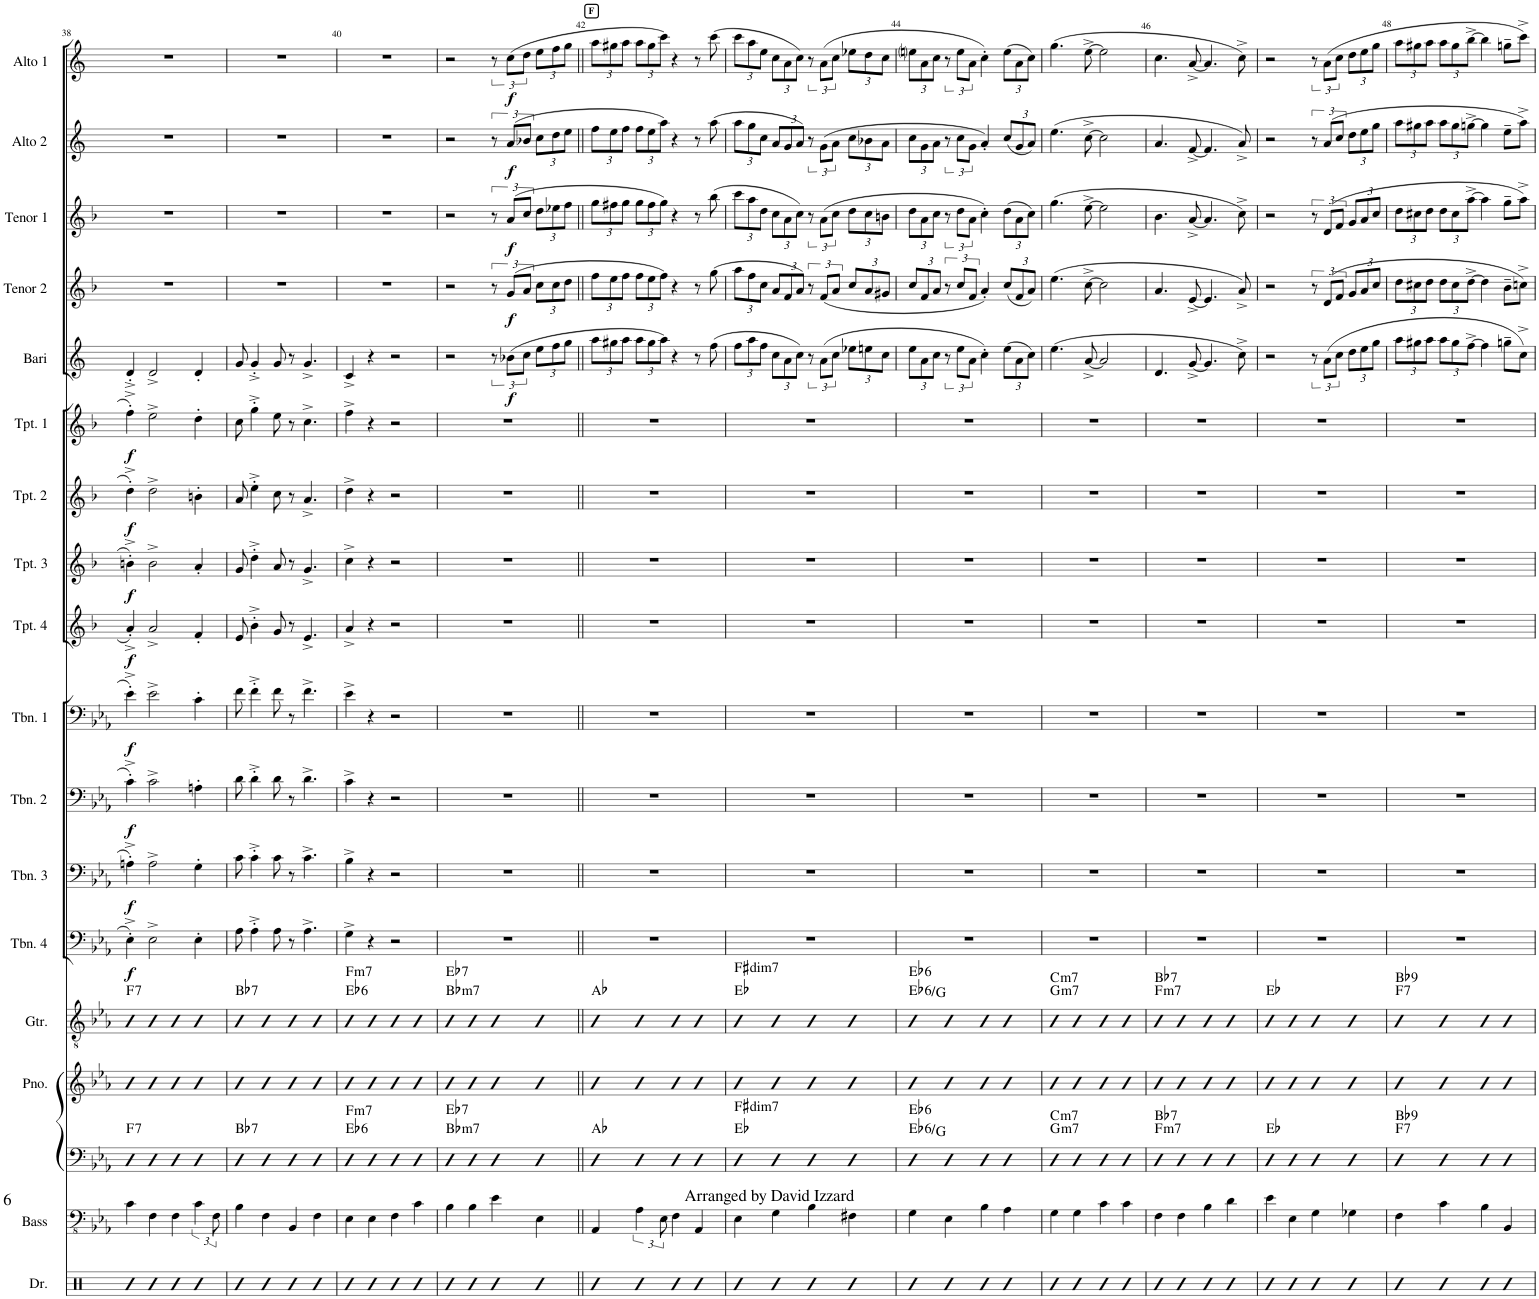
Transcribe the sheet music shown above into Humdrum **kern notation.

**kern	**kern	**kern	**kern	**kern	**harte	**kern	**dynam	**kern	**dynam	**kern	**dynam	**kern	**dynam	**kern	**dynam	**kern	**dynam	**kern	**dynam	**kern	**dynam	**kern	**dynam	**kern	**dynam	**kern	**dynam	**kern	**dynam	**kern	**dynam
*part18	*part17	*part16	*part15	*part14	*part14	*part13	*part13	*part12	*part12	*part11	*part11	*part10	*part10	*part9	*part9	*part8	*part8	*part7	*part7	*part6	*part6	*part5	*part5	*part4	*part4	*part3	*part3	*part2	*part2	*part1	*part1
*staff18	*staff17	*staff16	*staff15	*staff14	*	*staff13	*staff13	*staff12	*staff12	*staff11	*staff11	*staff10	*staff10	*staff9	*staff9	*staff8	*staff8	*staff7	*staff7	*staff6	*staff6	*staff5	*staff5	*staff4	*staff4	*staff3	*staff3	*staff2	*staff2	*staff1	*staff1
*I"Drums	*I"Bass	*I"Piano	*I"Piano	*I"Guitar	*	*I"Trombone 4	*	*I"Trombone 3	*	*I"Trombone 2	*	*I"Trombone 1	*	*I"Trumpet 4	*	*I"Trumpet 3	*	*I"Trumpet 2	*	*I"Trumpet 1	*	*I"Bari Sax	*	*I"Tenor Sax 2	*	*I"Tenor Sax 1	*	*I"Alto Sax 2	*	*I"Alto Sax 1	*
*I'Dr.	*I'Bass	*I'Pno	*I'Pno.	*I'Gtr.	*	*I'Tbn. 4	*	*I'Tbn. 3	*	*I'Tbn. 2	*	*I'Tbn. 1	*	*I'Tpt. 4	*	*I'Tpt. 3	*	*I'Tpt. 2	*	*I'Tpt. 1	*	*I'Bari	*	*I'Tenor 2	*	*I'Tenor 1	*	*I'Alto 2	*	*I'Alto 1	*
!!LO:PB:g=z
*clefX	*clefFv4	*clefF4	*clefG2	*clefGv2	*	*clefF4	*	*clefF4	*	*clefF4	*	*clefF4	*	*clefG2	*	*clefG2	*	*clefG2	*	*clefG2	*	*clefG2	*	*clefG2	*	*clefG2	*	*clefG2	*	*clefG2	*
*	*	*	*	*	*	*	*	*	*	*	*	*	*	*Trd1c2	*	*Trd1c2	*	*Trd1c2	*	*Trd1c2	*	*Trd12c21	*	*Trd8c14	*	*Trd8c14	*	*Trd5c9	*	*Trd5c9	*
*k[]	*k[b-e-a-]	*k[b-e-a-]	*k[b-e-a-]	*k[b-e-a-]	*	*k[b-e-a-]	*	*k[b-e-a-]	*	*k[b-e-a-]	*	*k[b-e-a-]	*	*k[b-]	*	*k[b-]	*	*k[b-]	*	*k[b-]	*	*k[]	*	*k[b-]	*	*k[b-]	*	*k[]	*	*k[]	*
*M4/4	*M4/4	*M4/4	*M4/4	*M4/4	*	*M4/4	*	*M4/4	*	*M4/4	*	*M4/4	*	*M4/4	*	*M4/4	*	*M4/4	*	*M4/4	*	*M4/4	*	*M4/4	*	*M4/4	*	*M4/4	*	*M4/4	*
=38	=38	=38	=38	=38	=38	=38	=38	=38	=38	=38	=38	=38	=38	=38	=38	=38	=38	=38	=38	=38	=38	=38	=38	=38	=38	=38	=38	=38	=38	=38	=38
!	!	!	!	!	!LO:H:kt=7	!	!LO:DY:b	!	!LO:DY:b	!	!LO:DY:b	!	!LO:DY:b	!	!LO:DY:b	!	!LO:DY:b	!	!LO:DY:b	!	!LO:DY:b	!	!	!	!	!	!	!	!	!	!
4b	4C\	4D	4b-	4B-	F:7	4E-'^\	f	4An'^\	f	4c'^\	f	4e-'^\	f	4a'^/	f	4bn'^\	f	4dd'^\	f	4ff'^\	f	4d'^/	.	1r	.	1r	.	1r	.	1r	.
4b	4FF\	4D	4b-	4B-	.	2E-^\	.	2A^\	.	2c^\	.	2e-^\	.	2a^/	.	2b^\	.	2dd^\	.	2ee^\	.	2d^/	.	.	.	.	.	.	.	.	.
4b	4FF\	4D	4b-	4B-	.	.	.	.	.	.	.	.	.	.	.	.	.	.	.	.	.	.	.	.	.	.	.	.	.	.	.
4b	6C\	4D	4b-	4B-	.	4E-'\	.	4G'\	.	4An'\	.	4c'\	.	4f'/	.	4a'/	.	4bn'\	.	4dd'\	.	4d'/	.	.	.	.	.	.	.	.	.
.	12FF\	.	.	.	.	.	.	.	.	.	.	.	.	.	.	.	.	.	.	.	.	.	.	.	.	.	.	.	.	.	.
=39	=39	=39	=39	=39	=39	=39	=39	=39	=39	=39	=39	=39	=39	=39	=39	=39	=39	=39	=39	=39	=39	=39	=39	=39	=39	=39	=39	=39	=39	=39	=39
!	!	!	!	!	!LO:H:kt=7	!	!	!	!	!	!	!	!	!	!	!	!	!	!	!	!	!	!	!	!	!	!	!	!	!	!
4b	4BB-\	4D	4b-	4B-	Bb:7	8A-\	.	8c\	.	8d\	.	8f\	.	8e/	.	8g/	.	8a/	.	8cc\	.	8g/	.	1r	.	1r	.	1r	.	1r	.
.	.	.	.	.	.	4A-'^\	.	4c'^\	.	4d'^\	.	4f'^\	.	4b-'^\	.	4dd'^\	.	4ee'^\	.	4gg'^\	.	4g'^/	.	.	.	.	.	.	.	.	.
4b	4FF\	4D	4b-	4B-	.	.	.	.	.	.	.	.	.	.	.	.	.	.	.	.	.	.	.	.	.	.	.	.	.	.	.
.	.	.	.	.	.	8A-\	.	8c\	.	8d\	.	8f\	.	8g/	.	8a/	.	8cc\	.	8ee\	.	8g/	.	.	.	.	.	.	.	.	.
4b	4BBB-/	4D	4b-	4B-	.	8r	.	8r	.	8r	.	8r	.	8r	.	8r	.	8r	.	8r	.	8r	.	.	.	.	.	.	.	.	.
.	.	.	.	.	.	4.A-^\	.	4.c^\	.	4.d^\	.	4.f^\	.	4.e^/	.	4.g^/	.	4.a^/	.	4.cc^\	.	4.g^/	.	.	.	.	.	.	.	.	.
4b	4FF\	4D	4b-	4B-	.	.	.	.	.	.	.	.	.	.	.	.	.	.	.	.	.	.	.	.	.	.	.	.	.	.	.
=40	=40	=40	=40	=40	=40	=40	=40	=40	=40	=40	=40	=40	=40	=40	=40	=40	=40	=40	=40	=40	=40	=40	=40	=40	=40	=40	=40	=40	=40	=40	=40
!	!	!	!	!	!LO:H:n=1:kt=6	!	!	!	!	!	!	!	!	!	!	!	!	!	!	!	!	!	!	!	!	!	!	!	!	!	!
!	!	!	!	!	!LO:H:n=2:kt=m7	!	!	!	!	!	!	!	!	!	!	!	!	!	!	!	!	!	!	!	!	!	!	!	!	!	!
4b	4EE-\	4D	4b-	4B-	Eb:maj6 F:min7	4G^\	.	4B-^\	.	4c^\	.	4e-^\	.	4a^/	.	4cc^\	.	4dd^\	.	4ff^\	.	4c^/	.	1r	.	1r	.	1r	.	1r	.
4b	4EE-\	4D	4b-	4B-	.	4r	.	4r	.	4r	.	4r	.	4r	.	4r	.	4r	.	4r	.	4r	.	.	.	.	.	.	.	.	.
4b	4FF\	4D	4b-	4B-	.	2r	.	2r	.	2r	.	2r	.	2r	.	2r	.	2r	.	2r	.	2r	.	.	.	.	.	.	.	.	.
4b	4C\	4D	4b-	4B-	.	.	.	.	.	.	.	.	.	.	.	.	.	.	.	.	.	.	.	.	.	.	.	.	.	.	.
=41	=41	=41	=41	=41	=41	=41	=41	=41	=41	=41	=41	=41	=41	=41	=41	=41	=41	=41	=41	=41	=41	=41	=41	=41	=41	=41	=41	=41	=41	=41	=41
!	!	!	!	!	!LO:H:n=1:kt=m7	!	!	!	!	!	!	!	!	!	!	!	!	!	!	!	!	!	!	!	!	!	!	!	!	!	!
!	!	!	!	!	!LO:H:n=2:kt=7	!	!	!	!	!	!	!	!	!	!	!	!	!	!	!	!	!	!	!	!	!	!	!	!	!	!
4b	4BB-\	4D	4b-	4B-	Bb:min7 Eb:7	1r	.	1r	.	1r	.	1r	.	1r	.	1r	.	1r	.	1r	.	2r	.	2r	.	2r	.	2r	.	2r	.
4b	4BB-\	4D	4b-	4B-	.	.	.	.	.	.	.	.	.	.	.	.	.	.	.	.	.	.	.	.	.	.	.	.	.	.	.
4b	4E-\	4D	4b-	4B-	.	.	.	.	.	.	.	.	.	.	.	.	.	.	.	.	.	12r	.	12r	.	12r	.	12r	.	12r	.
!	!	!	!	!	!	!	!	!	!	!	!	!	!	!	!	!	!	!	!	!	!	!	!LO:DY:b	!	!LO:DY:b	!	!LO:DY:b	!	!LO:DY:b	!	!LO:DY:b
.	.	.	.	.	.	.	.	.	.	.	.	.	.	.	.	.	.	.	.	.	.	(12b-X\L	f	(12g/L	f	(12a/L	f	(12a/L	f	(12cc\L	f
.	.	.	.	.	.	.	.	.	.	.	.	.	.	.	.	.	.	.	.	.	.	12cc\J	.	12a/J	.	12cc/J	.	12b-X/J	.	12dd\J	.
*	*	*	*	*	*	*	*	*	*	*	*	*	*	*	*	*	*	*	*	*	*	*Xbrackettup	*	*Xbrackettup	*	*Xbrackettup	*	*Xbrackettup	*	*Xbrackettup	*
4b	4EE-\	4D	4b-	4B-	.	.	.	.	.	.	.	.	.	.	.	.	.	.	.	.	.	12ee\L	.	12cc\L	.	12dd\L	.	12cc\L	.	12ee\L	.
.	.	.	.	.	.	.	.	.	.	.	.	.	.	.	.	.	.	.	.	.	.	12ff\	.	12cc\	.	12ee-X\	.	12dd\	.	12ff\	.
.	.	.	.	.	.	.	.	.	.	.	.	.	.	.	.	.	.	.	.	.	.	12gg\J	.	12dd\J	.	12ff\J	.	12ee\J	.	12gg\J	.
=42||	=42||	=42||	=42||	=42||	=42||	=42||	=42||	=42||	=42||	=42||	=42||	=42||	=42||	=42||	=42||	=42||	=42||	=42||	=42||	=42||	=42||	=42||	=42||	=42||	=42||	=42||	=42||	=42||	=42||	=42||	=42||
!	!	!	!	!	!	!	!	!	!	!	!	!	!	!	!	!	!	!	!	!	!	!	!	!	!	!	!	!	!	!LO:TX:a:B:t=F	!
4b	4AAA-/	4D	4b-	4B-	Ab:maj	1r	.	1r	.	1r	.	1r	.	1r	.	1r	.	1r	.	1r	.	12aa\L	.	12ff\L	.	12gg\L	.	12ff\L	.	12aa\L	.
.	.	.	.	.	.	.	.	.	.	.	.	.	.	.	.	.	.	.	.	.	.	12gg#X\	.	12ee\	.	12ff#X\	.	12ee\	.	12gg#X\	.
.	.	.	.	.	.	.	.	.	.	.	.	.	.	.	.	.	.	.	.	.	.	12aa\J	.	12ff\J	.	12gg\J	.	12ff\J	.	12aa\J	.
4b	6AA-\	4D	4b-	4B-	.	.	.	.	.	.	.	.	.	.	.	.	.	.	.	.	.	12aa\L	.	12ff\L	.	12gg\L	.	12ff\L	.	12aa\L	.
.	.	.	.	.	.	.	.	.	.	.	.	.	.	.	.	.	.	.	.	.	.	12gg#\	.	12ee\	.	12ff#\	.	12ee\	.	12gg#\	.
.	12EE-\	.	.	.	.	.	.	.	.	.	.	.	.	.	.	.	.	.	.	.	.	12aa\J)	.	12ff\J)	.	12gg\J)	.	12aa\J)	.	12ccc\J)	.
4b	4FF\	4D	4b-	4B-	.	.	.	.	.	.	.	.	.	.	.	.	.	.	.	.	.	4r	.	4r	.	4r	.	4r	.	4r	.
4b	4AAA-/	4D	4b-	4B-	.	.	.	.	.	.	.	.	.	.	.	.	.	.	.	.	.	8r	.	8r	.	8r	.	8r	.	8r	.
.	.	.	.	.	.	.	.	.	.	.	.	.	.	.	.	.	.	.	.	.	.	(8ff\	.	(8gg\	.	(8bb-\	.	(8aa\	.	(8ccc\	.
=43	=43	=43	=43	=43	=43	=43	=43	=43	=43	=43	=43	=43	=43	=43	=43	=43	=43	=43	=43	=43	=43	=43	=43	=43	=43	=43	=43	=43	=43	=43	=43
!	!	!	!	!	!LO:H:n=2:kt=dim7	!	!	!	!	!	!	!	!	!	!	!	!	!	!	!	!	!	!	!	!	!	!	!	!	!	!
4b	4EE-\	4D	4b-	4B-	Eb:maj F#:dim7	1r	.	1r	.	1r	.	1r	.	1r	.	1r	.	1r	.	1r	.	12ff\L	.	12aa\L	.	12ccc\L	.	12aa\L	.	12ccc\L	.
.	.	.	.	.	.	.	.	.	.	.	.	.	.	.	.	.	.	.	.	.	.	12aa\	.	12ff\	.	12aa\	.	12gg\	.	12aa\	.
.	.	.	.	.	.	.	.	.	.	.	.	.	.	.	.	.	.	.	.	.	.	12ff\J	.	12cc\J	.	12dd\J	.	12cc\J	.	12ee\J	.
4b	4GG\	4D	4b-	4B-	.	.	.	.	.	.	.	.	.	.	.	.	.	.	.	.	.	12cc\L	.	12a/L	.	12cc\L	.	12a/L	.	12cc\L	.
.	.	.	.	.	.	.	.	.	.	.	.	.	.	.	.	.	.	.	.	.	.	12a\	.	12f/	.	12a\	.	12g/	.	12a\	.
.	.	.	.	.	.	.	.	.	.	.	.	.	.	.	.	.	.	.	.	.	.	12cc\J)	.	12a/J)	.	12cc\J)	.	12a/J)	.	12cc\J)	.
*	*	*	*	*	*	*	*	*	*	*	*	*	*	*	*	*	*	*	*	*	*	*brackettup	*	*brackettup	*	*brackettup	*	*brackettup	*	*brackettup	*
4b	4BB-\	4D	4b-	4B-	.	.	.	.	.	.	.	.	.	.	.	.	.	.	.	.	.	12r	.	12r	.	12r	.	12r	.	12r	.
.	.	.	.	.	.	.	.	.	.	.	.	.	.	.	.	.	.	.	.	.	.	(12a\L	.	(12f/L	.	(12a\L	.	(12g\L	.	(12a\L	.
.	.	.	.	.	.	.	.	.	.	.	.	.	.	.	.	.	.	.	.	.	.	12cc\J	.	12a/J	.	12cc\J	.	12a\J	.	12cc\J	.
*	*	*	*	*	*	*	*	*	*	*	*	*	*	*	*	*	*	*	*	*	*	*Xbrackettup	*	*Xbrackettup	*	*Xbrackettup	*	*Xbrackettup	*	*Xbrackettup	*
4b	4FF#X\	4D	4b-	4B-	.	.	.	.	.	.	.	.	.	.	.	.	.	.	.	.	.	12ee-X\L	.	12cc/L	.	12dd\L	.	12cc\L	.	12ee-X\L	.
.	.	.	.	.	.	.	.	.	.	.	.	.	.	.	.	.	.	.	.	.	.	12een\	.	12a/	.	12cc\	.	12b-X\	.	12dd\	.
.	.	.	.	.	.	.	.	.	.	.	.	.	.	.	.	.	.	.	.	.	.	12cc\J	.	12g#X/J	.	12bn\J	.	12a\J	.	12cc\J	.
=44	=44	=44	=44	=44	=44	=44	=44	=44	=44	=44	=44	=44	=44	=44	=44	=44	=44	=44	=44	=44	=44	=44	=44	=44	=44	=44	=44	=44	=44	=44	=44
!	!	!	!	!	!LO:H:n=1:kt=6	!	!	!	!	!	!	!	!	!	!	!	!	!	!	!	!	!	!	!	!	!	!	!	!	!	!
!	!	!	!	!	!LO:H:n=2:kt=6	!	!	!	!	!	!	!	!	!	!	!	!	!	!	!	!	!	!	!	!	!	!	!	!	!	!
4b	4GG\	4D	4b-	4B-	Eb:maj6/3 Eb:maj6	1r	.	1r	.	1r	.	1r	.	1r	.	1r	.	1r	.	1r	.	12ee\L	.	12cc/L	.	12dd\L	.	12cc\L	.	12eeni\L	.
.	.	.	.	.	.	.	.	.	.	.	.	.	.	.	.	.	.	.	.	.	.	12a\	.	12f/	.	12a\	.	12g\	.	12a\	.
.	.	.	.	.	.	.	.	.	.	.	.	.	.	.	.	.	.	.	.	.	.	12cc\J	.	12a/J	.	12cc\J	.	12a\J	.	12cc\J	.
*	*	*	*	*	*	*	*	*	*	*	*	*	*	*	*	*	*	*	*	*	*	*brackettup	*	*brackettup	*	*brackettup	*	*brackettup	*	*brackettup	*
4b	4EE-\	4D	4b-	4B-	.	.	.	.	.	.	.	.	.	.	.	.	.	.	.	.	.	12r	.	12r	.	12r	.	12r	.	12r	.
.	.	.	.	.	.	.	.	.	.	.	.	.	.	.	.	.	.	.	.	.	.	12ee\L	.	12cc/L	.	12dd\L	.	12cc\L	.	12ee\L	.
.	.	.	.	.	.	.	.	.	.	.	.	.	.	.	.	.	.	.	.	.	.	12a\J	.	12f/J	.	12a\J	.	12g\J	.	12a\J	.
4b	4BB-\	4D	4b-	4B-	.	.	.	.	.	.	.	.	.	.	.	.	.	.	.	.	.	4cc'\)	.	4a'/)	.	4cc'\)	.	4a'/)	.	4cc'\)	.
*	*	*	*	*	*	*	*	*	*	*	*	*	*	*	*	*	*	*	*	*	*	*Xbrackettup	*	*Xbrackettup	*	*Xbrackettup	*	*Xbrackettup	*	*Xbrackettup	*
4b	4AA-\	4D	4b-	4B-	.	.	.	.	.	.	.	.	.	.	.	.	.	.	.	.	.	(12ee\L	.	(12cc/L	.	(12dd\L	.	(12cc/L	.	(12ee\L	.
.	.	.	.	.	.	.	.	.	.	.	.	.	.	.	.	.	.	.	.	.	.	12a\	.	12f/	.	12a\	.	12g/	.	12a\	.
.	.	.	.	.	.	.	.	.	.	.	.	.	.	.	.	.	.	.	.	.	.	12cc\J)	.	12a/J)	.	12cc\J)	.	12a/J)	.	12cc\J)	.
=45	=45	=45	=45	=45	=45	=45	=45	=45	=45	=45	=45	=45	=45	=45	=45	=45	=45	=45	=45	=45	=45	=45	=45	=45	=45	=45	=45	=45	=45	=45	=45
!	!	!	!	!	!LO:H:n=1:kt=m7	!	!	!	!	!	!	!	!	!	!	!	!	!	!	!	!	!	!	!	!	!	!	!	!	!	!
!	!	!	!	!	!LO:H:n=2:kt=m7	!	!	!	!	!	!	!	!	!	!	!	!	!	!	!	!	!	!	!	!	!	!	!	!	!	!
4b	4GG\	4D	4b-	4B-	G:min7 C:min7	1r	.	1r	.	1r	.	1r	.	1r	.	1r	.	1r	.	1r	.	(4.ee\	.	(4.ee\	.	(4.gg\	.	(4.ee\	.	(4.gg\	.
4b	4GG\	4D	4b-	4B-	.	.	.	.	.	.	.	.	.	.	.	.	.	.	.	.	.	.	.	.	.	.	.	.	.	.	.
.	.	.	.	.	.	.	.	.	.	.	.	.	.	.	.	.	.	.	.	.	.	[8a^/	.	[8cc^\	.	[8ee^\	.	[8cc^\	.	[8ee^\	.
4b	4C\	4D	4b-	4B-	.	.	.	.	.	.	.	.	.	.	.	.	.	.	.	.	.	2a/]	.	2cc\]	.	2ee\]	.	2cc\]	.	2ee\]	.
4b	4C\	4D	4b-	4B-	.	.	.	.	.	.	.	.	.	.	.	.	.	.	.	.	.	.	.	.	.	.	.	.	.	.	.
=46	=46	=46	=46	=46	=46	=46	=46	=46	=46	=46	=46	=46	=46	=46	=46	=46	=46	=46	=46	=46	=46	=46	=46	=46	=46	=46	=46	=46	=46	=46	=46
!	!	!	!	!	!LO:H:n=1:kt=m7	!	!	!	!	!	!	!	!	!	!	!	!	!	!	!	!	!	!	!	!	!	!	!	!	!	!
!	!	!	!	!	!LO:H:n=2:kt=7	!	!	!	!	!	!	!	!	!	!	!	!	!	!	!	!	!	!	!	!	!	!	!	!	!	!
4b	4FF\	4D	4b-	4B-	F:min7 Bb:7	1r	.	1r	.	1r	.	1r	.	1r	.	1r	.	1r	.	1r	.	4.d/	.	4.a/	.	4.b-\	.	4.a/	.	4.cc\	.
4b	4FF\	4D	4b-	4B-	.	.	.	.	.	.	.	.	.	.	.	.	.	.	.	.	.	.	.	.	.	.	.	.	.	.	.
.	.	.	.	.	.	.	.	.	.	.	.	.	.	.	.	.	.	.	.	.	.	[8g^/	.	[8e^/	.	[8a^/	.	[8f^/	.	[8a^/	.
4b	4BB-\	4D	4b-	4B-	.	.	.	.	.	.	.	.	.	.	.	.	.	.	.	.	.	4.g/]	.	4.e/]	.	4.a/]	.	4.f/]	.	4.a/]	.
4b	4D\	4D	4b-	4B-	.	.	.	.	.	.	.	.	.	.	.	.	.	.	.	.	.	.	.	.	.	.	.	.	.	.	.
.	.	.	.	.	.	.	.	.	.	.	.	.	.	.	.	.	.	.	.	.	.	8cc^\)	.	8a^/)	.	8cc^\)	.	8a^/)	.	8cc^\)	.
=47	=47	=47	=47	=47	=47	=47	=47	=47	=47	=47	=47	=47	=47	=47	=47	=47	=47	=47	=47	=47	=47	=47	=47	=47	=47	=47	=47	=47	=47	=47	=47
4b	4E-\	4D	4b-	4B-	Eb:maj	1r	.	1r	.	1r	.	1r	.	1r	.	1r	.	1r	.	1r	.	2r	.	2r	.	2r	.	2r	.	2r	.
4b	4EE-\	4D	4b-	4B-	.	.	.	.	.	.	.	.	.	.	.	.	.	.	.	.	.	.	.	.	.	.	.	.	.	.	.
*	*	*	*	*	*	*	*	*	*	*	*	*	*	*	*	*	*	*	*	*	*	*brackettup	*	*brackettup	*	*brackettup	*	*brackettup	*	*brackettup	*
4b	4GG\	4D	4b-	4B-	.	.	.	.	.	.	.	.	.	.	.	.	.	.	.	.	.	12r	.	12r	.	12r	.	12r	.	12r	.
.	.	.	.	.	.	.	.	.	.	.	.	.	.	.	.	.	.	.	.	.	.	(12a\L	.	(12d/L	.	(12d/L	.	(12a/L	.	(12a\L	.
.	.	.	.	.	.	.	.	.	.	.	.	.	.	.	.	.	.	.	.	.	.	12cc\J	.	12f/J	.	12f/J	.	12cc/J	.	12cc\J	.
*	*	*	*	*	*	*	*	*	*	*	*	*	*	*	*	*	*	*	*	*	*	*Xbrackettup	*	*Xbrackettup	*	*Xbrackettup	*	*Xbrackettup	*	*Xbrackettup	*
4b	4GG-X\	4D	4b-	4B-	.	.	.	.	.	.	.	.	.	.	.	.	.	.	.	.	.	12dd\L	.	12g/L	.	12g/L	.	12dd\L	.	12dd\L	.
.	.	.	.	.	.	.	.	.	.	.	.	.	.	.	.	.	.	.	.	.	.	12ee\	.	12a/	.	12a/	.	12ee\	.	12ee\	.
.	.	.	.	.	.	.	.	.	.	.	.	.	.	.	.	.	.	.	.	.	.	12gg\J	.	12cc/J	.	12cc/J	.	12gg\J	.	12gg\J	.
=48	=48	=48	=48	=48	=48	=48	=48	=48	=48	=48	=48	=48	=48	=48	=48	=48	=48	=48	=48	=48	=48	=48	=48	=48	=48	=48	=48	=48	=48	=48	=48
!	!	!	!	!	!LO:H:n=1:kt=7	!	!	!	!	!	!	!	!	!	!	!	!	!	!	!	!	!	!	!	!	!	!	!	!	!	!
!	!	!	!	!	!LO:H:n=2:kt=9	!	!	!	!	!	!	!	!	!	!	!	!	!	!	!	!	!	!	!	!	!	!	!	!	!	!
4b	4FF\	4D	4b-	4B-	F:7 Bb:9	1r	.	1r	.	1r	.	1r	.	1r	.	1r	.	1r	.	1r	.	12aa\L	.	12dd\L	.	12dd\L	.	12aa\L	.	12aa\L	.
.	.	.	.	.	.	.	.	.	.	.	.	.	.	.	.	.	.	.	.	.	.	12gg#X\	.	12cc#X\	.	12cc#X\	.	12gg#X\	.	12gg#X\	.
.	.	.	.	.	.	.	.	.	.	.	.	.	.	.	.	.	.	.	.	.	.	12aa\J	.	12dd\J	.	12dd\J	.	12aa\J	.	12aa\J	.
4b	4C\	4D	4b-	4B-	.	.	.	.	.	.	.	.	.	.	.	.	.	.	.	.	.	12aa\L	.	12dd\L	.	12dd\L	.	12aa\L	.	12aa\L	.
.	.	.	.	.	.	.	.	.	.	.	.	.	.	.	.	.	.	.	.	.	.	12gg#\	.	12cc#\	.	12cc#\	.	12gg#\	.	12gg#\	.
.	.	.	.	.	.	.	.	.	.	.	.	.	.	.	.	.	.	.	.	.	.	[12ff^\J	.	[12dd^\J	.	[12aa^\J	.	[12ggn^\J	.	[12bb^\J	.
4b	4BB-\	4D	4b-	4B-	.	.	.	.	.	.	.	.	.	.	.	.	.	.	.	.	.	4ff\]	.	4dd\]	.	4aa\]	.	4gg\]	.	4bb\]	.
4b	4BBB-/	4D	4b-	4B-	.	.	.	.	.	.	.	.	.	.	.	.	.	.	.	.	.	8ggn~\L	.	8b-~\L	.	8gg~\L	.	8ee~\L	.	8ggn~\L	.
.	.	.	.	.	.	.	.	.	.	.	.	.	.	.	.	.	.	.	.	.	.	8cc^\J)	.	8ccn^\J)	.	8aa^\J)	.	8aa^\J)	.	8ccc^\J)	.
=	=	=	=	=	=	=	=	=	=	=	=	=	=	=	=	=	=	=	=	=	=	=	=	=	=	=	=	=	=	=	=
*-	*-	*-	*-	*-	*-	*-	*-	*-	*-	*-	*-	*-	*-	*-	*-	*-	*-	*-	*-	*-	*-	*-	*-	*-	*-	*-	*-	*-	*-	*-	*-
